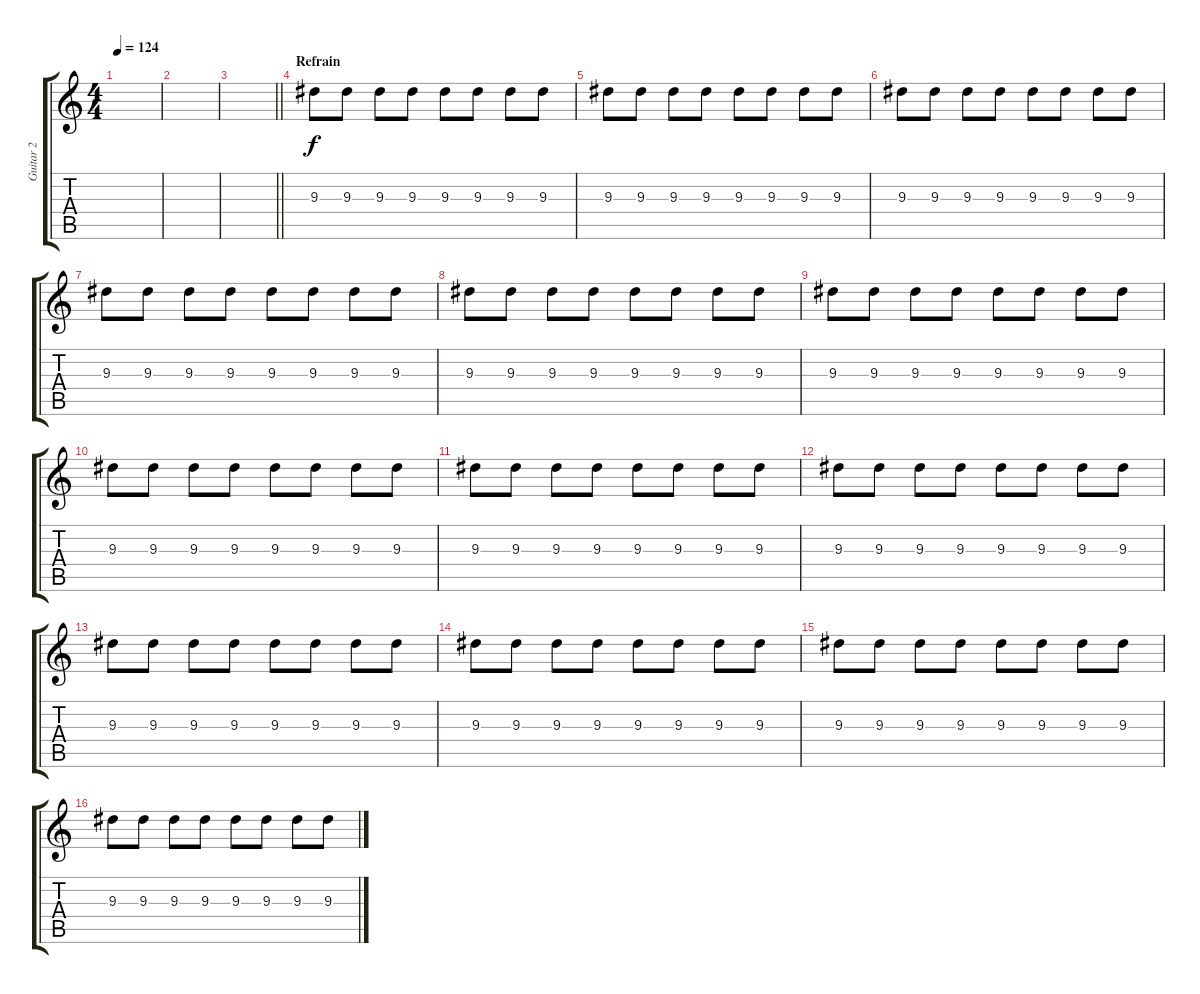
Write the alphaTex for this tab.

\track ("Guitar 2" "Guitar 2") {instrument overdrivenguitar}
\staff {score tabs}
\tuning (Eb4 Bb3 Gb3 Db3 Ab2 Eb2) {hide}
\ts (4 4)
\tempo 124
\clef g2
\ks c
|
|
\barLineRight lightlight
|
\section ("" "Refrain")
9.3.8 9.3.8 9.3.8 9.3.8 9.3.8 9.3.8 9.3.8 9.3.8 |
9.3.8 9.3.8 9.3.8 9.3.8 9.3.8 9.3.8 9.3.8 9.3.8 |
9.3.8 9.3.8 9.3.8 9.3.8 9.3.8 9.3.8 9.3.8 9.3.8 |
9.3.8 9.3.8 9.3.8 9.3.8 9.3.8 9.3.8 9.3.8 9.3.8 |
9.3.8 9.3.8 9.3.8 9.3.8 9.3.8 9.3.8 9.3.8 9.3.8 |
9.3.8 9.3.8 9.3.8 9.3.8 9.3.8 9.3.8 9.3.8 9.3.8 |
9.3.8 9.3.8 9.3.8 9.3.8 9.3.8 9.3.8 9.3.8 9.3.8 |
9.3.8 9.3.8 9.3.8 9.3.8 9.3.8 9.3.8 9.3.8 9.3.8 |
9.3.8 9.3.8 9.3.8 9.3.8 9.3.8 9.3.8 9.3.8 9.3.8 |
9.3.8 9.3.8 9.3.8 9.3.8 9.3.8 9.3.8 9.3.8 9.3.8 |
9.3.8 9.3.8 9.3.8 9.3.8 9.3.8 9.3.8 9.3.8 9.3.8 |
9.3.8 9.3.8 9.3.8 9.3.8 9.3.8 9.3.8 9.3.8 9.3.8 |
9.3.8 9.3.8 9.3.8 9.3.8 9.3.8 9.3.8 9.3.8 9.3.8
